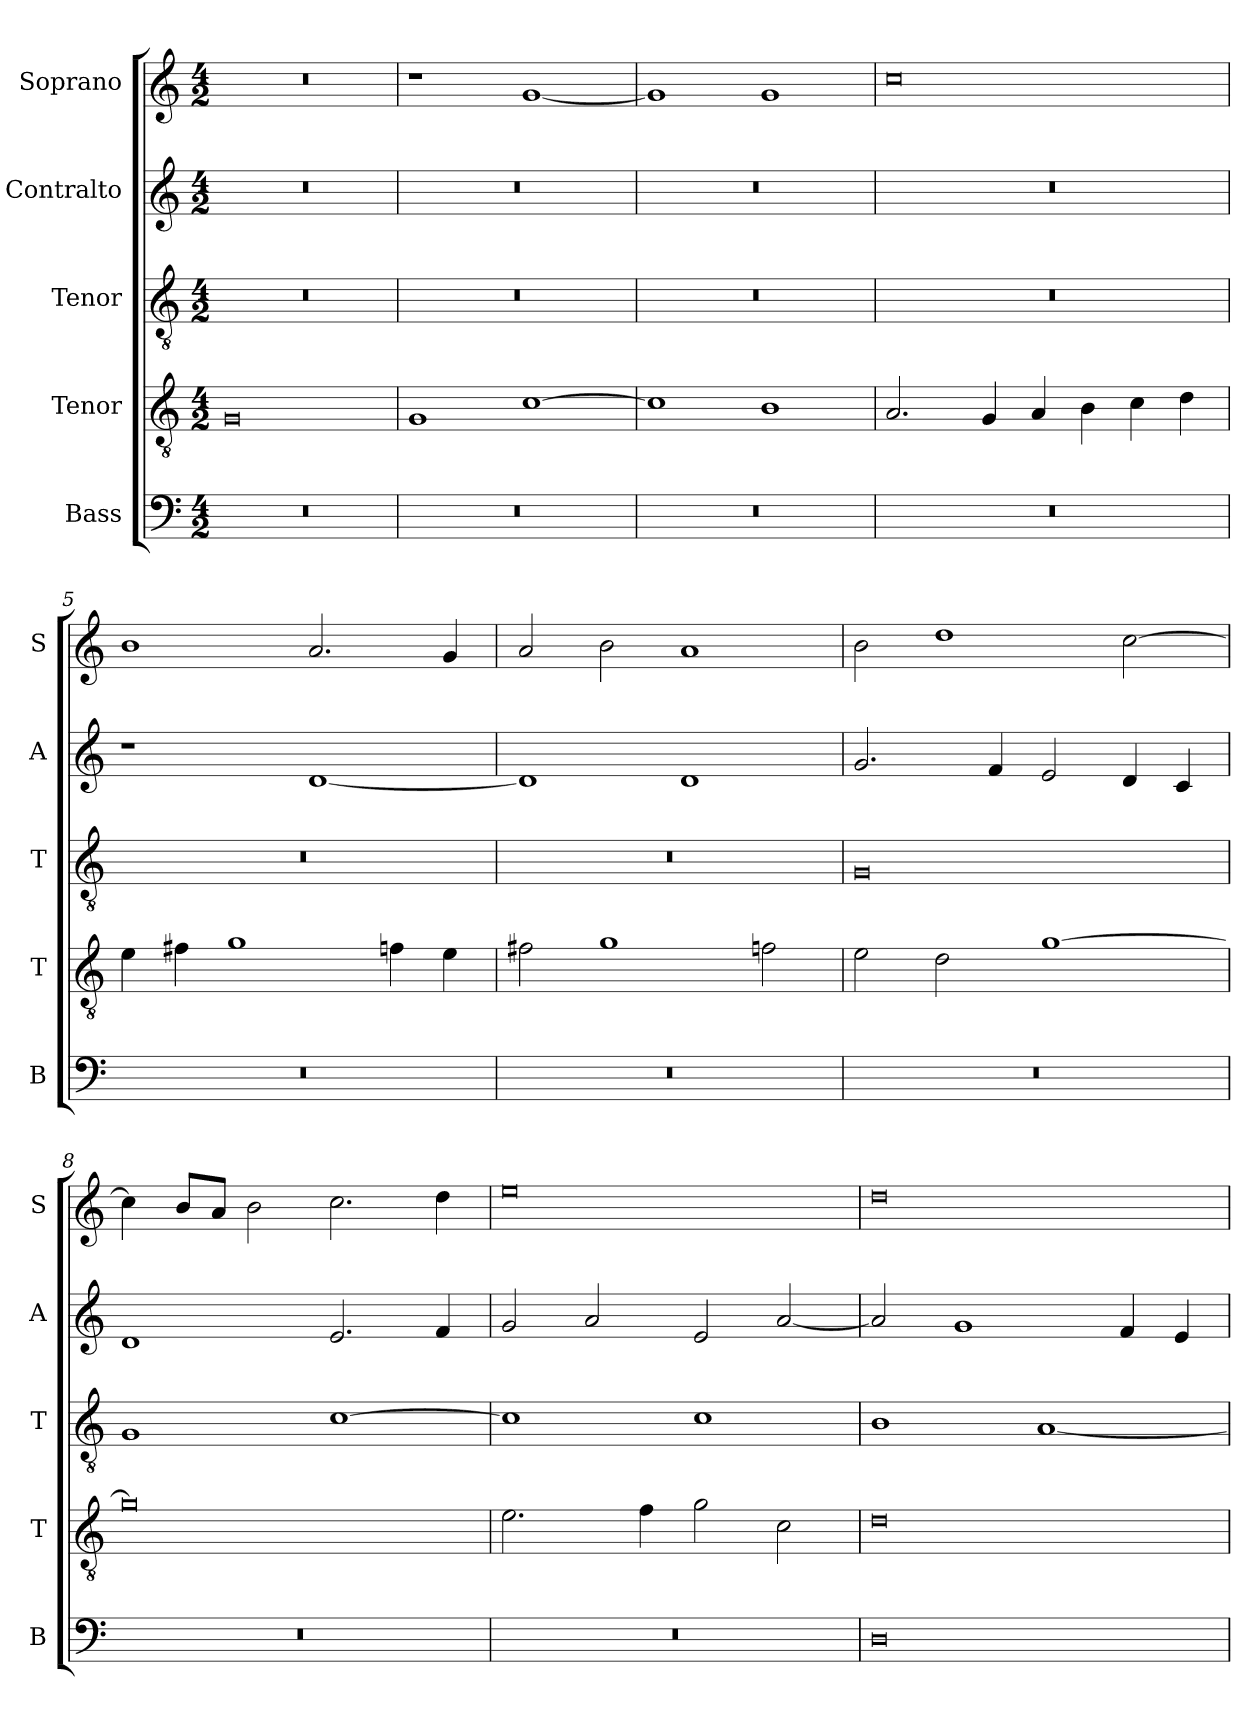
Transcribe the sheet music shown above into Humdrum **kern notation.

**kern	**kern	**kern	**kern	**kern
*part5	*part4	*part3	*part2	*part1
*staff5	*staff4	*staff3	*staff2	*staff1
*I"Bass	*I"Tenor	*I"Tenor	*I"Contralto	*I"Soprano
*I'B	*I'T	*I'T	*I'A	*I'S
*clefF4	*clefGv2	*clefGv2	*clefG2	*clefG2
*k[]	*k[]	*k[]	*k[]	*k[]
*G:mix	*G:mix	*G:mix	*G:mix	*G:mix
*M4/2	*M4/2	*M4/2	*M4/2	*M4/2
=1	=1	=1	=1	=1
0r	0G	0r	0r	0r
=2	=2	=2	=2	=2
0r	1G	0r	0r	1r
.	[1c	.	.	[1g
=3	=3	=3	=3	=3
0r	1c]	0r	0r	1g]
.	1B	.	.	1g
=4	=4	=4	=4	=4
0r	2.A	0r	0r	0cc
.	4G	.	.	.
.	4A	.	.	.
.	4B	.	.	.
.	4c	.	.	.
.	4d	.	.	.
=5	=5	=5	=5	=5
0r	4e	0r	1r	1b
.	4f#X	.	.	.
.	1g	.	.	.
.	.	.	[1d	2.a
.	4fn	.	.	.
.	4e	.	.	4g
=6	=6	=6	=6	=6
0r	2f#X	0r	1d]	2a
.	1g	.	.	2b
.	.	.	1d	1a
.	2fn	.	.	.
=7	=7	=7	=7	=7
0r	2e	0G	2.g	2b
.	2d	.	.	1dd
.	.	.	4f	.
.	[1g	.	2e	.
.	.	.	4d	[2cc
.	.	.	4c	.
=8	=8	=8	=8	=8
0r	0g]	1G	1d	4cc]
.	.	.	.	8b/L
.	.	.	.	8a/J
.	.	.	.	2b
.	.	[1c	2.e	2.cc
.	.	.	4f	4dd
=9	=9	=9	=9	=9
0r	2.e	1c]	2g	0ee
.	.	.	2a	.
.	4f	.	.	.
.	2g	1c	2e	.
.	2c	.	[2a	.
=10	=10	=10	=10	=10
0D	0d	1B	2a]	0dd
.	.	.	1g	.
.	.	[1A	.	.
.	.	.	4f	.
.	.	.	4e	.
=	=	=	=	=
*-	*-	*-	*-	*-
